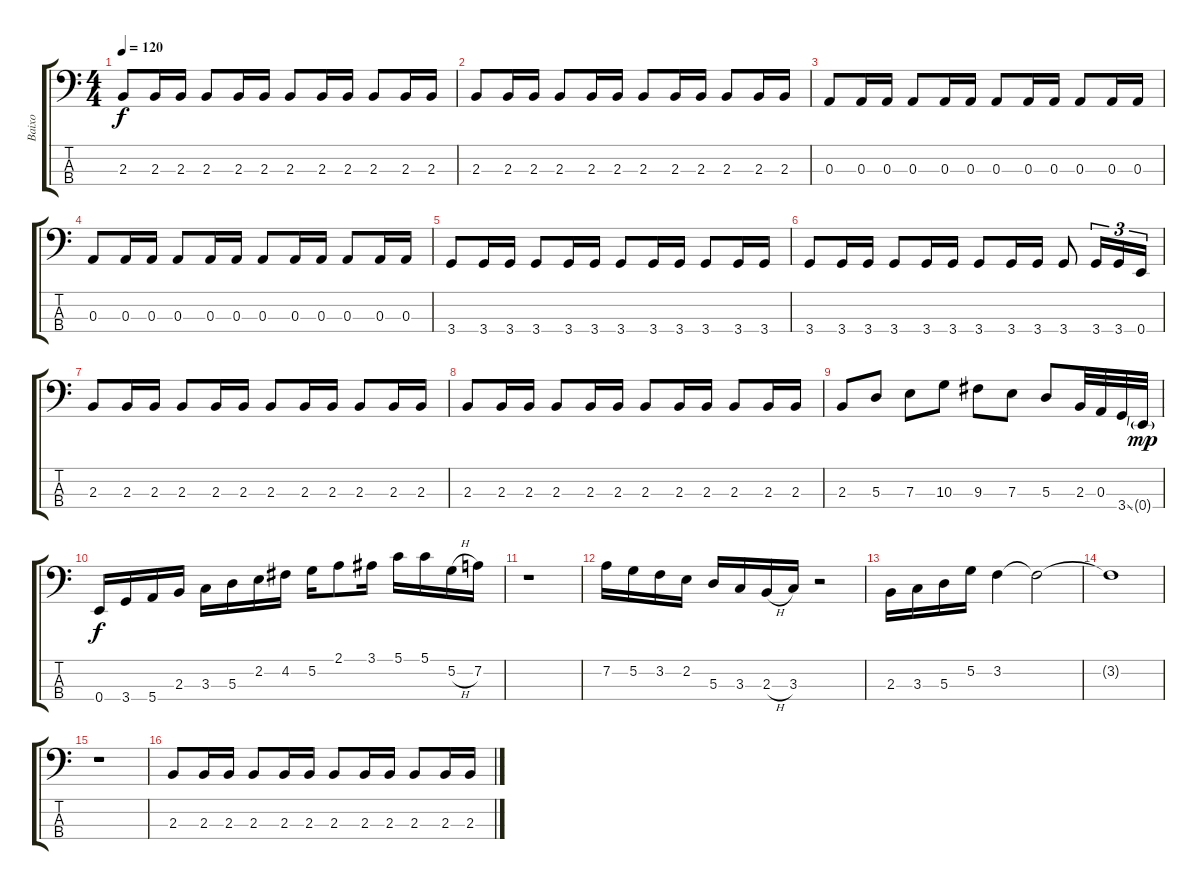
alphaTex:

\track ("Baixo" "Baixo") {instrument electricbassfinger}
\staff {score tabs}
\tuning (G2 D2 A1 E1) {hide}
\ts (4 4)
\tempo 120
\clef f4
\ks c
2.3.8{dy f} 2.3.16 2.3.16 2.3.8 2.3.16 2.3.16 2.3.8 2.3.16 2.3.16 2.3.8 2.3.16 2.3.16 |
2.3.8 2.3.16 2.3.16 2.3.8 2.3.16 2.3.16 2.3.8 2.3.16 2.3.16 2.3.8 2.3.16 2.3.16 |
0.3.8 0.3.16 0.3.16 0.3.8 0.3.16 0.3.16 0.3.8 0.3.16 0.3.16 0.3.8 0.3.16 0.3.16 |
0.3.8 0.3.16 0.3.16 0.3.8 0.3.16 0.3.16 0.3.8 0.3.16 0.3.16 0.3.8 0.3.16 0.3.16 |
3.4.8 3.4.16 3.4.16 3.4.8 3.4.16 3.4.16 3.4.8 3.4.16 3.4.16 3.4.8 3.4.16 3.4.16 |
3.4.8 3.4.16 3.4.16 3.4.8 3.4.16 3.4.16 3.4.8 3.4.16 3.4.16 3.4.8 3.4.16{tu (3 2)} 3.4.16{tu (3 2)} 0.4.16{tu (3 2)} |
2.3.8 2.3.16 2.3.16 2.3.8 2.3.16 2.3.16 2.3.8 2.3.16 2.3.16 2.3.8 2.3.16 2.3.16 |
2.3.8 2.3.16 2.3.16 2.3.8 2.3.16 2.3.16 2.3.8 2.3.16 2.3.16 2.3.8 2.3.16 2.3.16 |
2.3.8 5.3.8 7.3.8 10.3.8 9.3.8 7.3.8 5.3.8 2.3.32 0.3.32 3.4{ss}.32 0.4{g}.32{dy mp} |
0.4.16{dy f} 3.4.16 5.4.16 2.3.16 3.3.16 5.3.16 2.2.16 4.2.16 5.2.16 2.1.8 3.1.16 5.1.16 5.1.16 5.2{h}.16 7.2.16 |
r.1 |
7.2.16 5.2.16 3.2.16 2.2.16 5.3.16 3.3.16 2.3{h}.16 3.3.16 r.2 |
2.3.16 3.3.16 5.3.16 5.2.16 3.2.4 3.2{t}.2 |
3.2{t}.1 |
r.1 |
2.3.8 2.3.16 2.3.16 2.3.8 2.3.16 2.3.16 2.3.8 2.3.16 2.3.16 2.3.8 2.3.16 2.3.16
